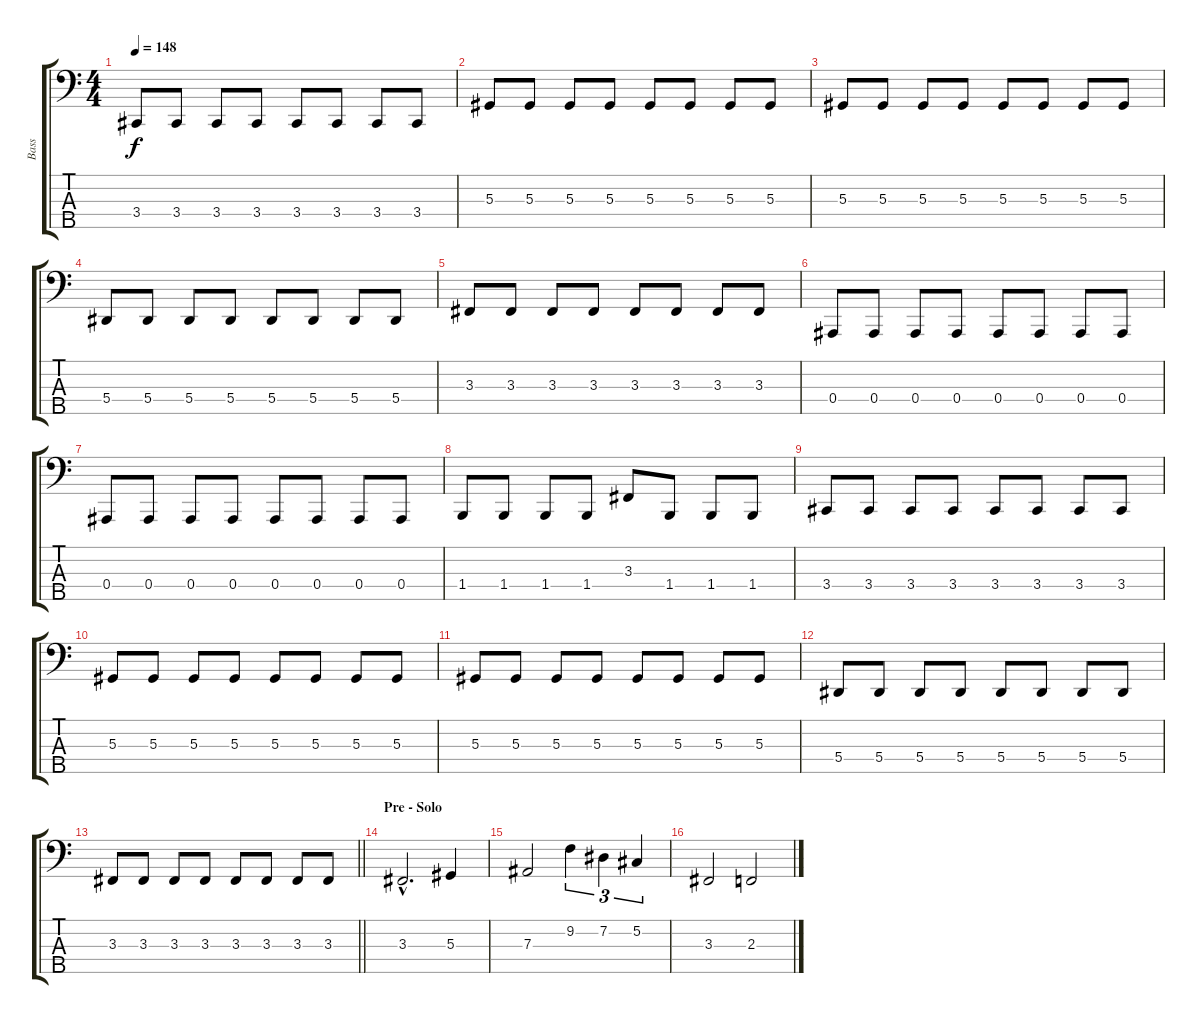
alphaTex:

\track ("Bass" "Bass") {instrument electricbassfinger}
\staff {score tabs}
\tuning (Db2 Ab1 Eb1 Bb0 F0) {hide}
\ts (4 4)
\tempo 148
\clef f4
\ks c
3.4.8{dy f} 3.4.8 3.4.8 3.4.8 3.4.8 3.4.8 3.4.8 3.4.8 |
5.3.8 5.3.8 5.3.8 5.3.8 5.3.8 5.3.8 5.3.8 5.3.8 |
5.3.8 5.3.8 5.3.8 5.3.8 5.3.8 5.3.8 5.3.8 5.3.8 |
5.4.8 5.4.8 5.4.8 5.4.8 5.4.8 5.4.8 5.4.8 5.4.8 |
3.3.8 3.3.8 3.3.8 3.3.8 3.3.8 3.3.8 3.3.8 3.3.8 |
0.4.8 0.4.8 0.4.8 0.4.8 0.4.8 0.4.8 0.4.8 0.4.8 |
0.4.8 0.4.8 0.4.8 0.4.8 0.4.8 0.4.8 0.4.8 0.4.8 |
1.4.8 1.4.8 1.4.8 1.4.8 3.3.8 1.4.8 1.4.8 1.4.8 |
3.4.8 3.4.8 3.4.8 3.4.8 3.4.8 3.4.8 3.4.8 3.4.8 |
5.3.8 5.3.8 5.3.8 5.3.8 5.3.8 5.3.8 5.3.8 5.3.8 |
5.3.8 5.3.8 5.3.8 5.3.8 5.3.8 5.3.8 5.3.8 5.3.8 |
5.4.8 5.4.8 5.4.8 5.4.8 5.4.8 5.4.8 5.4.8 5.4.8 |
\barLineRight lightlight
3.3.8 3.3.8 3.3.8 3.3.8 3.3.8 3.3.8 3.3.8 3.3.8 |
\section ("" "Pre - Solo")
3.3{hac}.2{d} 5.3.4 |
7.3.2 9.2.4{tu (3 2)} 7.2.4{tu (3 2)} 5.2.4{tu (3 2)} |
3.3.2 2.3.2
